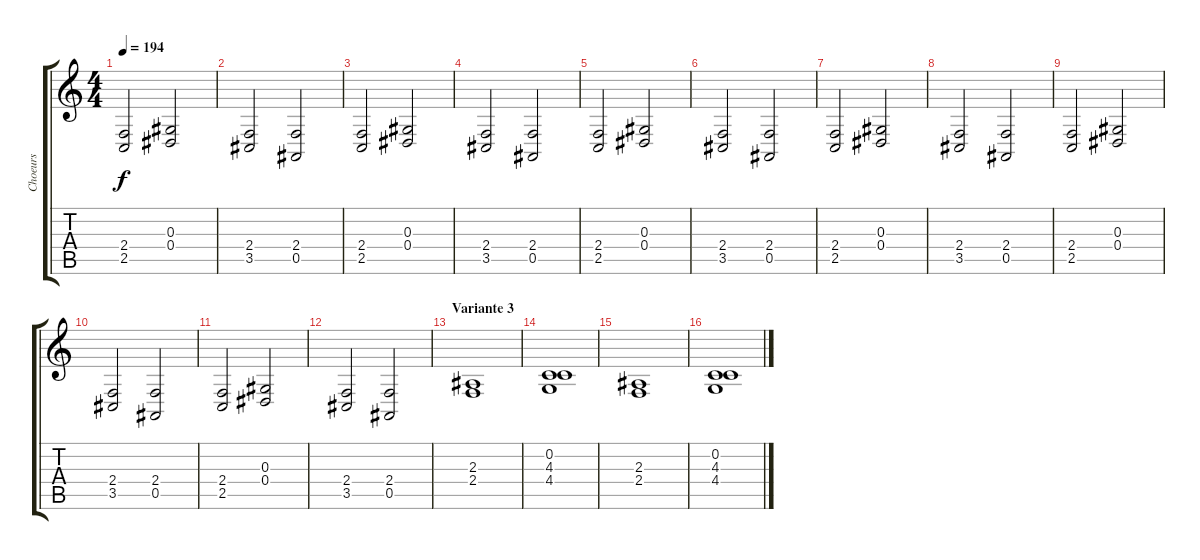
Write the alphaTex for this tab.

\track ("Choeurs" "Choeurs") {instrument choiraahs}
\staff {score tabs}
\tuning (F4 C4 Ab3 Eb3 Bb2 F2) {hide}
\ts (4 4)
\tempo 194
\clef g2
\ks c
(2.4 2.5).2{dy f} (0.3 0.4).2 |
(2.4 3.5).2 (2.4 0.5).2 |
(2.4 2.5).2 (0.3 0.4).2 |
(2.4 3.5).2 (2.4 0.5).2 |
(2.4 2.5).2 (0.3 0.4).2 |
(2.4 3.5).2 (2.4 0.5).2 |
(2.4 2.5).2 (0.3 0.4).2 |
(2.4 3.5).2 (2.4 0.5).2 |
(2.4 2.5).2 (0.3 0.4).2 |
(2.4 3.5).2 (2.4 0.5).2 |
(2.4 2.5).2 (0.3 0.4).2 |
(2.4 3.5).2 (2.4 0.5).2 |
\section ("" "Variante 3")
(2.3 2.4).1 |
(0.2 4.3 4.4).1 |
(2.3 2.4).1 |
(0.2 4.3 4.4).1
